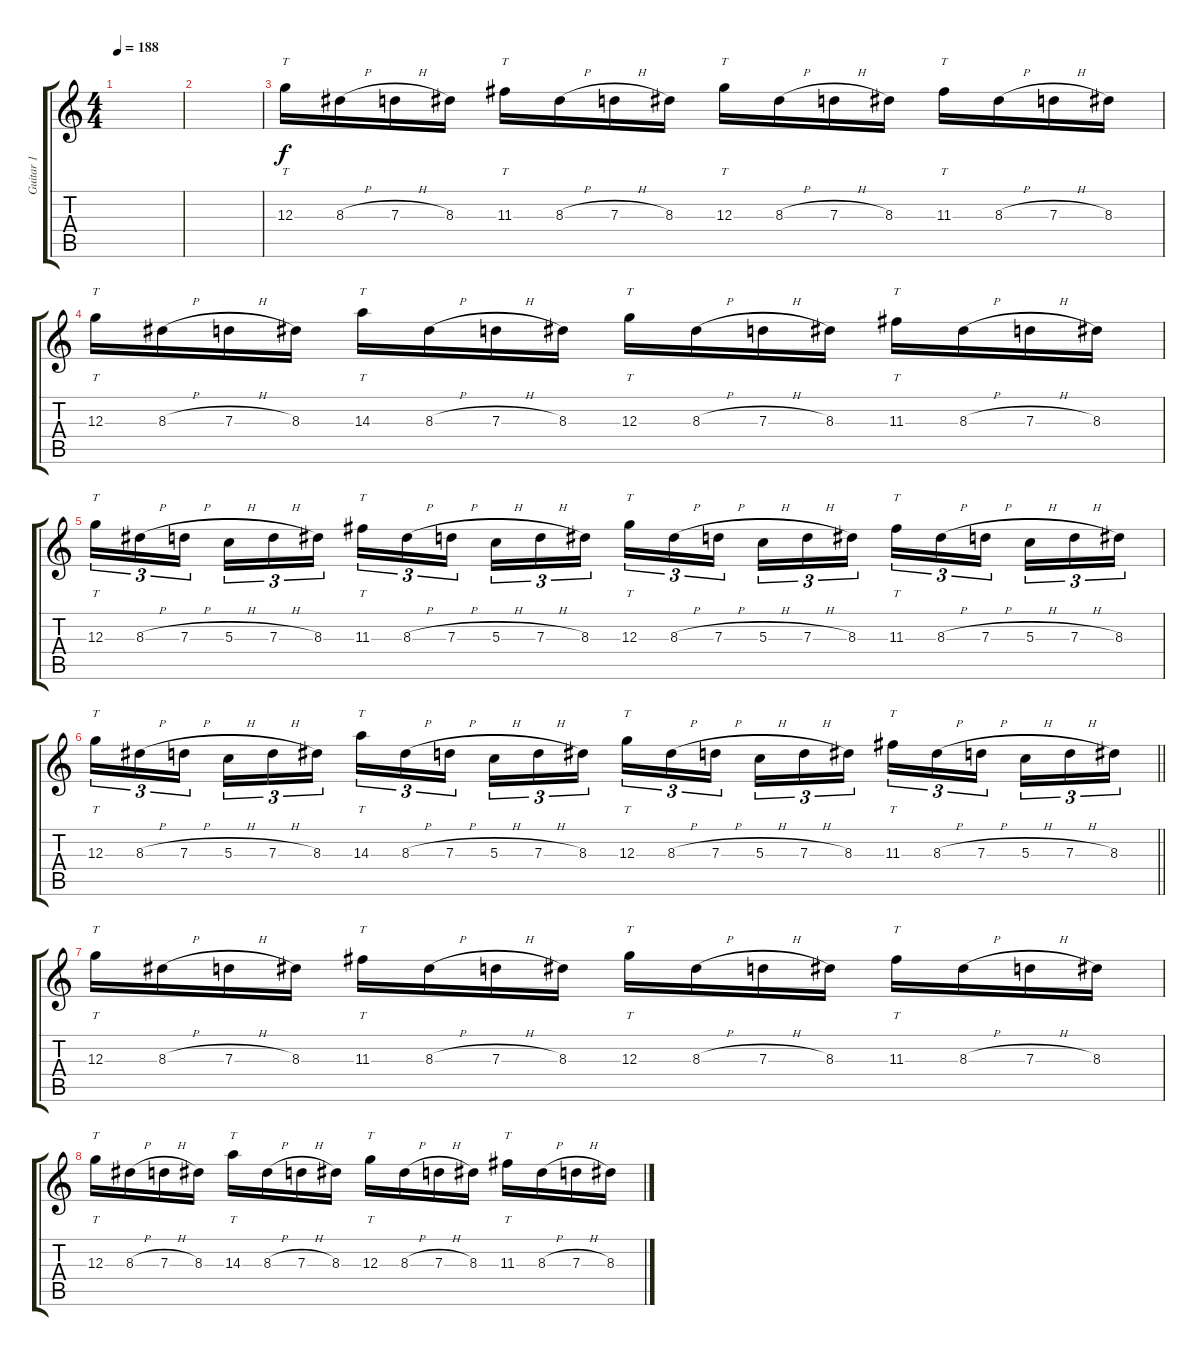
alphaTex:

\track ("Guitar 1" "Guitar 1") {instrument distortionguitar}
\staff {score tabs}
\tuning (E4 B3 G3 D3 A2 D2) {hide}
\ts (4 4)
\tempo 188
\clef g2
\ks c
|
|
12.3.16{tt} 8.3{h}.16 7.3{h}.16 8.3.16 11.3.16{tt} 8.3{h}.16 7.3{h}.16 8.3.16 12.3.16{tt} 8.3{h}.16 7.3{h}.16 8.3.16 11.3.16{tt} 8.3{h}.16 7.3{h}.16 8.3.16 |
12.3.16{tt} 8.3{h}.16 7.3{h}.16 8.3.16 14.3.16{tt} 8.3{h}.16 7.3{h}.16 8.3.16 12.3.16{tt} 8.3{h}.16 7.3{h}.16 8.3.16 11.3.16{tt} 8.3{h}.16 7.3{h}.16 8.3.16 |
12.3.16{tt tu (3 2)} 8.3{h}.16{tu (3 2)} 7.3{h}.16{tu (3 2) beam splitsecondary} 5.3{h}.16{tu (3 2)} 7.3{h}.16{tu (3 2)} 8.3.16{tu (3 2)} 11.3.16{tt tu (3 2)} 8.3{h}.16{tu (3 2)} 7.3{h}.16{tu (3 2) beam splitsecondary} 5.3{h}.16{tu (3 2)} 7.3{h}.16{tu (3 2)} 8.3.16{tu (3 2)} 12.3.16{tt tu (3 2)} 8.3{h}.16{tu (3 2)} 7.3{h}.16{tu (3 2) beam splitsecondary} 5.3{h}.16{tu (3 2)} 7.3{h}.16{tu (3 2)} 8.3.16{tu (3 2)} 11.3.16{tt tu (3 2)} 8.3{h}.16{tu (3 2)} 7.3{h}.16{tu (3 2) beam splitsecondary} 5.3{h}.16{tu (3 2)} 7.3{h}.16{tu (3 2)} 8.3.16{tu (3 2)} |
\barLineRight lightlight
12.3.16{tt tu (3 2)} 8.3{h}.16{tu (3 2)} 7.3{h}.16{tu (3 2) beam splitsecondary} 5.3{h}.16{tu (3 2)} 7.3{h}.16{tu (3 2)} 8.3.16{tu (3 2)} 14.3.16{tt tu (3 2)} 8.3{h}.16{tu (3 2)} 7.3{h}.16{tu (3 2) beam splitsecondary} 5.3{h}.16{tu (3 2)} 7.3{h}.16{tu (3 2)} 8.3.16{tu (3 2)} 12.3.16{tt tu (3 2)} 8.3{h}.16{tu (3 2)} 7.3{h}.16{tu (3 2) beam splitsecondary} 5.3{h}.16{tu (3 2)} 7.3{h}.16{tu (3 2)} 8.3.16{tu (3 2)} 11.3.16{tt tu (3 2)} 8.3{h}.16{tu (3 2)} 7.3{h}.16{tu (3 2) beam splitsecondary} 5.3{h}.16{tu (3 2)} 7.3{h}.16{tu (3 2)} 8.3.16{tu (3 2)} |
12.3.16{tt} 8.3{h}.16 7.3{h}.16 8.3.16 11.3.16{tt} 8.3{h}.16 7.3{h}.16 8.3.16 12.3.16{tt} 8.3{h}.16 7.3{h}.16 8.3.16 11.3.16{tt} 8.3{h}.16 7.3{h}.16 8.3.16 |
12.3.16{tt} 8.3{h}.16 7.3{h}.16 8.3.16 14.3.16{tt} 8.3{h}.16 7.3{h}.16 8.3.16 12.3.16{tt} 8.3{h}.16 7.3{h}.16 8.3.16 11.3.16{tt} 8.3{h}.16 7.3{h}.16 8.3.16
